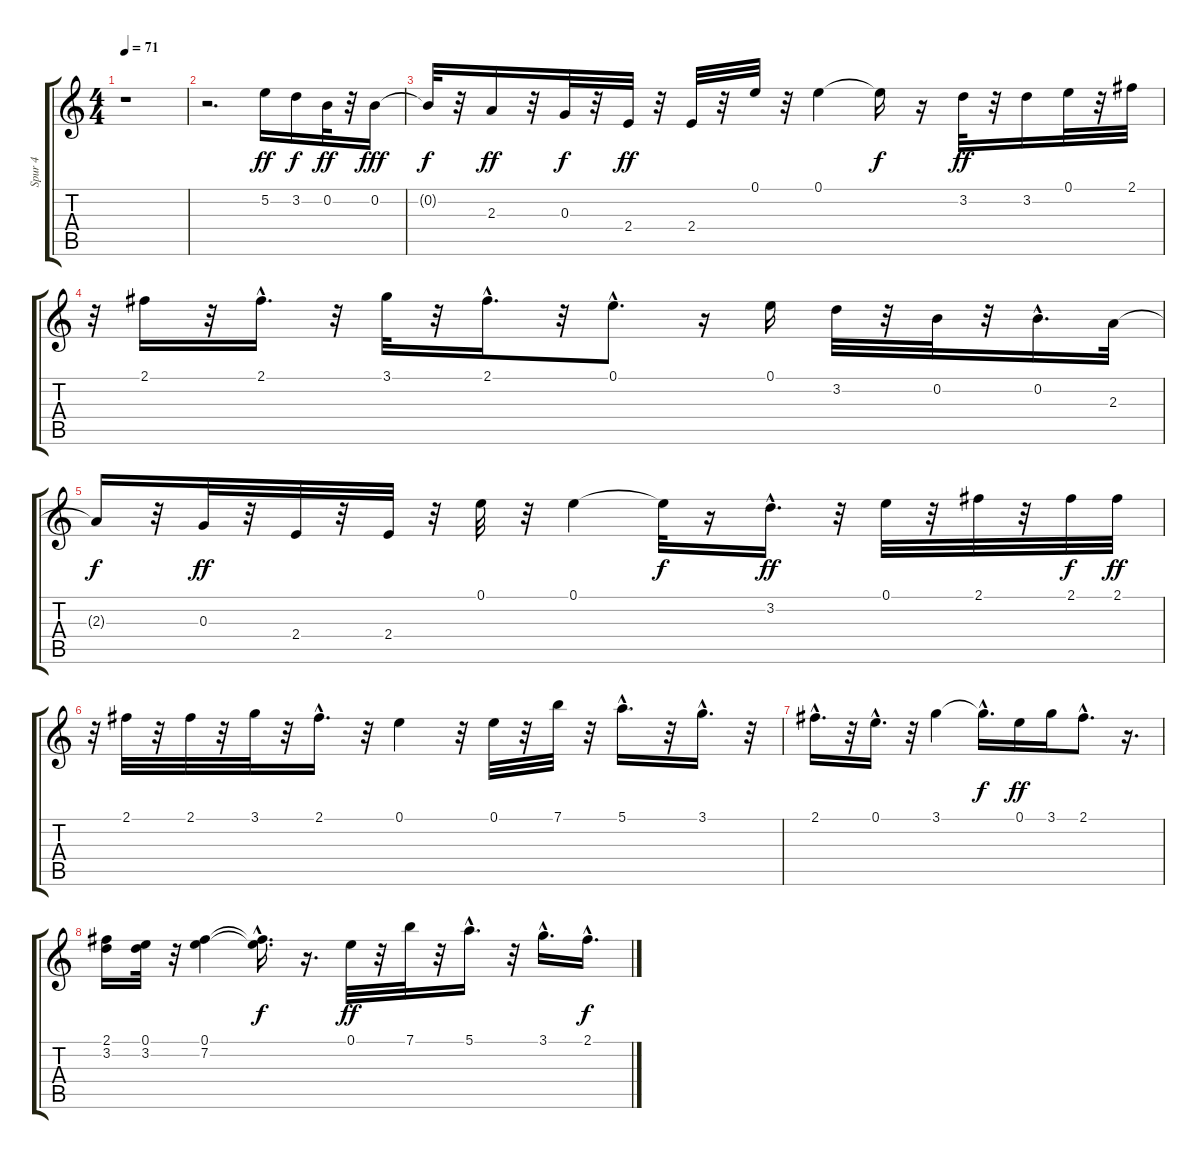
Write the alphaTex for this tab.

\track ("Spur 4" "Spur 4") {instrument electricguitarjazz}
\staff {score tabs}
\tuning (E4 B3 G3 D3 A2 E2) {hide}
\ts (4 4)
\tempo 71
\clef g2
\ks c
r.1{dy ff instrument electricguitarjazz} |
r.2{d} 5.2.16 3.2.16{dy f} 0.2.32{dy ff} r.32 0.2.16{dy fff} |
0.2{t}.32{dy f} r.32 2.3.16{dy ff} r.32 0.3.32{dy f} r.32 2.4.32{dy ff} r.32 2.4.32 r.32 0.1.32 r.32 0.1.4 0.1{t}.16{dy f} r.16 3.2.32{dy ff} r.32 3.2.16 0.1.32 r.32 2.1.32 |
r.32 2.1.16 r.32 2.1{hac}.16{d} r.32 3.1.32 r.32 2.1{hac}.16{d} r.32 0.1{hac}.8{d} r.16 0.1.16 3.2.32 r.32 0.2.32 r.32 0.2{hac}.16{d} 2.3.32 |
2.3{t}.16{dy f} r.32 0.3.32{dy ff} r.32 2.4.32 r.32 2.4.32 r.32 0.1.32 r.32 0.1.4 0.1{t}.32{dy f} r.16 3.2{hac}.16{d dy ff} r.32 0.1.32 r.32 2.1.32 r.32 2.1.32{dy f} 2.1.32{dy ff} |
r.32 2.1.32 r.32 2.1.32 r.32 3.1.32 r.32 2.1{hac}.16{d} r.32 0.1.4 r.32 0.1.32 r.32 7.1.32 r.32 5.1{hac}.16{d} r.32 3.1{hac}.16{d} r.32 |
2.1{hac}.16{d} r.32 0.1{hac}.16{d} r.32 3.1.4 3.1{hac t}.16{d dy f} 0.1.16{dy ff} 3.1.16 2.1{hac}.8{d} r.16{d} |
(2.1 3.2).16 (0.1 3.2).32 r.32 (0.1 7.2).4 (0.1{hac t} 7.2{hac t}).16{d dy f} r.16{d} 0.1.32{dy ff} r.32 7.1.32 r.32 5.1{hac}.16{d} r.32 3.1{hac}.16{d} 2.1{hac}.16{d dy f}
